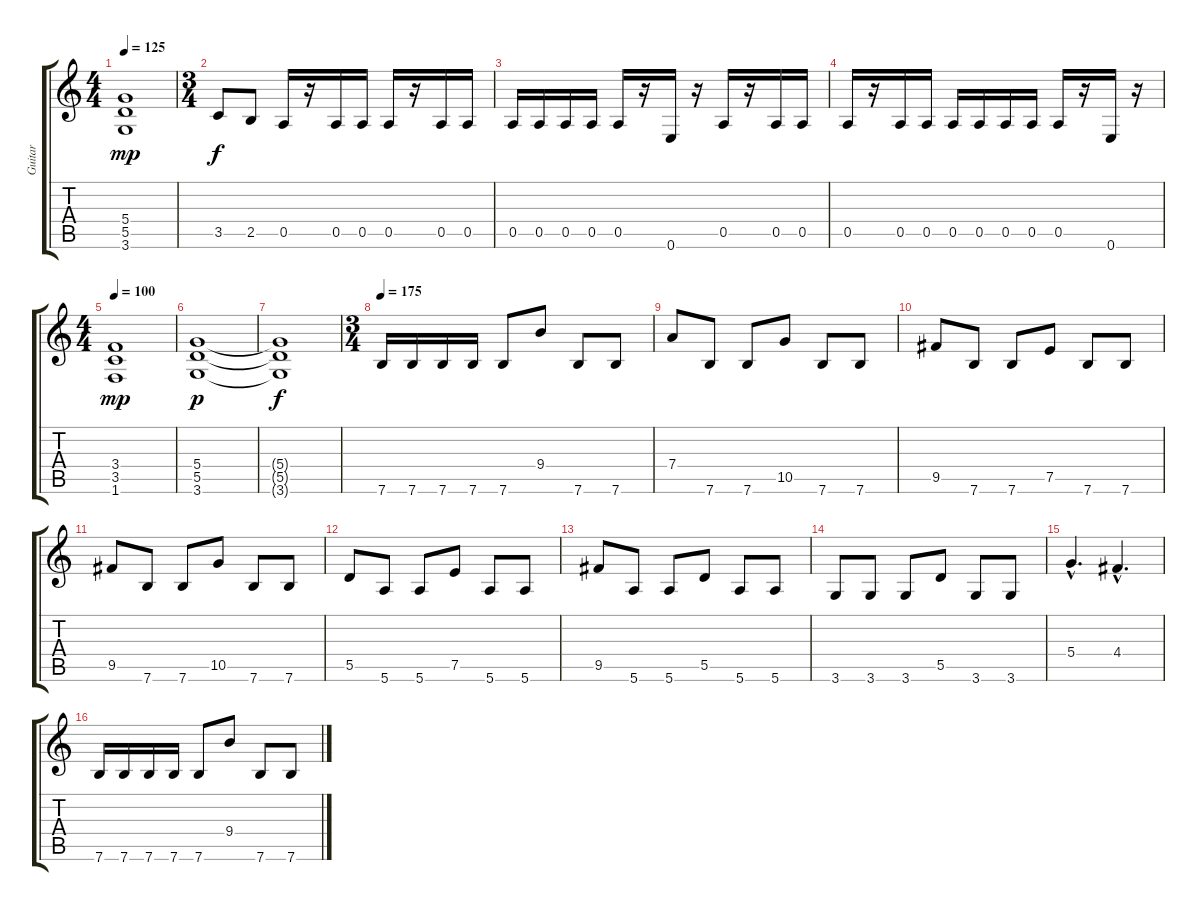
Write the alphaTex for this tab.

\track ("Guitar" "Guitar") {instrument distortionguitar}
\staff {score tabs}
\tuning (E4 B3 G3 D3 A2 E2) {hide}
\ts (4 4)
\tempo 125
\clef g2
\ks c
(5.4 5.5 3.6).1{dy mp} |
\ts (3 4)
3.5.8{dy f instrument distortionguitar} 2.5.8 0.5.16{instrument electricguitarmuted} r.16 0.5.16{instrument electricguitarmuted} 0.5.16 0.5.16 r.16 0.5.16 0.5.16 |
0.5.16 0.5.16 0.5.16 0.5.16 0.5.16 r.16 0.6.16 r.16 0.5.16 r.16 0.5.16 0.5.16 |
0.5.16 r.16 0.5.16 0.5.16 0.5.16 0.5.16 0.5.16 0.5.16 0.5.16 r.16 0.6.16 r.16 |
\ts (4 4)
\tempo 100
(3.4 3.5 1.6).1{dy mp instrument distortionguitar} |
(5.4 5.5 3.6).1{dy p} |
(5.4{t} 5.5{t} 3.6{t}).1{dy f} |
\ts (3 4)
\tempo 175
7.6.16{instrument electricguitarmuted} 7.6.16 7.6.16 7.6.16 7.6.8{instrument electricguitarmuted} 9.4.8{instrument distortionguitar} 7.6.8{instrument electricguitarmuted} 7.6.8 |
7.4.8{instrument distortionguitar} 7.6.8{instrument electricguitarmuted} 7.6.8 10.5.8{instrument distortionguitar} 7.6.8{instrument electricguitarmuted} 7.6.8 |
9.5.8{instrument distortionguitar} 7.6.8{instrument electricguitarmuted} 7.6.8 7.5.8{instrument distortionguitar} 7.6.8{instrument electricguitarmuted} 7.6.8 |
9.5.8{instrument distortionguitar} 7.6.8{instrument electricguitarmuted} 7.6.8 10.5.8{instrument distortionguitar} 7.6.8{instrument electricguitarmuted} 7.6.8 |
5.5.8{instrument distortionguitar} 5.6.8{instrument electricguitarmuted} 5.6.8 7.5.8{instrument distortionguitar} 5.6.8{instrument electricguitarmuted} 5.6.8 |
9.5.8{instrument distortionguitar} 5.6.8{instrument electricguitarmuted} 5.6.8 5.5.8{instrument distortionguitar} 5.6.8{instrument electricguitarmuted} 5.6.8 |
3.6.8{instrument electricguitarmuted} 3.6.8 3.6.8 5.5.8{instrument distortionguitar} 3.6.8{instrument electricguitarmuted} 3.6.8 |
5.4{hac}.4{d instrument distortionguitar} 4.4{hac}.4{d} |
7.6.16{instrument electricguitarmuted} 7.6.16 7.6.16 7.6.16 7.6.8{instrument electricguitarmuted} 9.4.8{instrument distortionguitar} 7.6.8{instrument electricguitarmuted} 7.6.8
